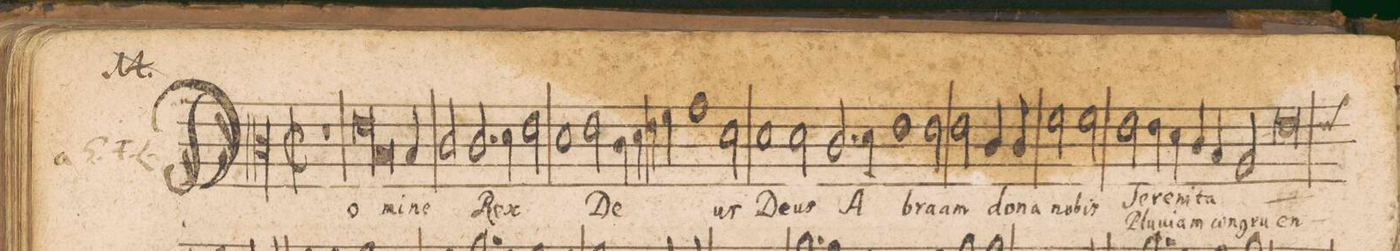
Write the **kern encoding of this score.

**kern	**text	**text
*I"[Altus]	*	*
*clefC3	*	*
*k[]	*	*
*met(C|)	*	*
*M2/1	*	*
1r	.	.
*lig	*	*
1e\	Do-	.
=2-	=2-	=2-
*col	*	*
2.B/	.	.
*Xlig	*	*
4B/	mi-	.
*Xcol	*	*
2c/	-ne	.
2.c/	Rex	.
=3-	=3-	=3-
4d\	.	.
*2\right	*	*
2e\	.	.
1d\	.	.
=4-	=4-	=4-
2e\	De-	.
4c\	.	.
4d\	.	.
4e\	.	.
4f\	.	.
1g\	.	.
=5-	=5-	=5-
2d\	-us	.
1d\	De-	.
=6-	=6-	=6-
2d\	-us	.
2.c/	A-	.
4d\	.	.
1e\	.	.
=7-	=7-	=7-
2e\	-bra-	.
2e\	-am	.
4c/	do-	.
4c/	-na	.
=8-	=8-	=8-
2f\	no-	.
2f\	-bis	.
2e\	Se-	Plu-
4e\	-re-	-vi-
4d\	.	.
=9-	=9-	=9-
4c/	ni-	-am
4B/	.	con-
2A/	.	-gru-
0e\	-ta-	-en-
=10-	=10-	=10-
*custos:e	*	*
*-	*-	*-
